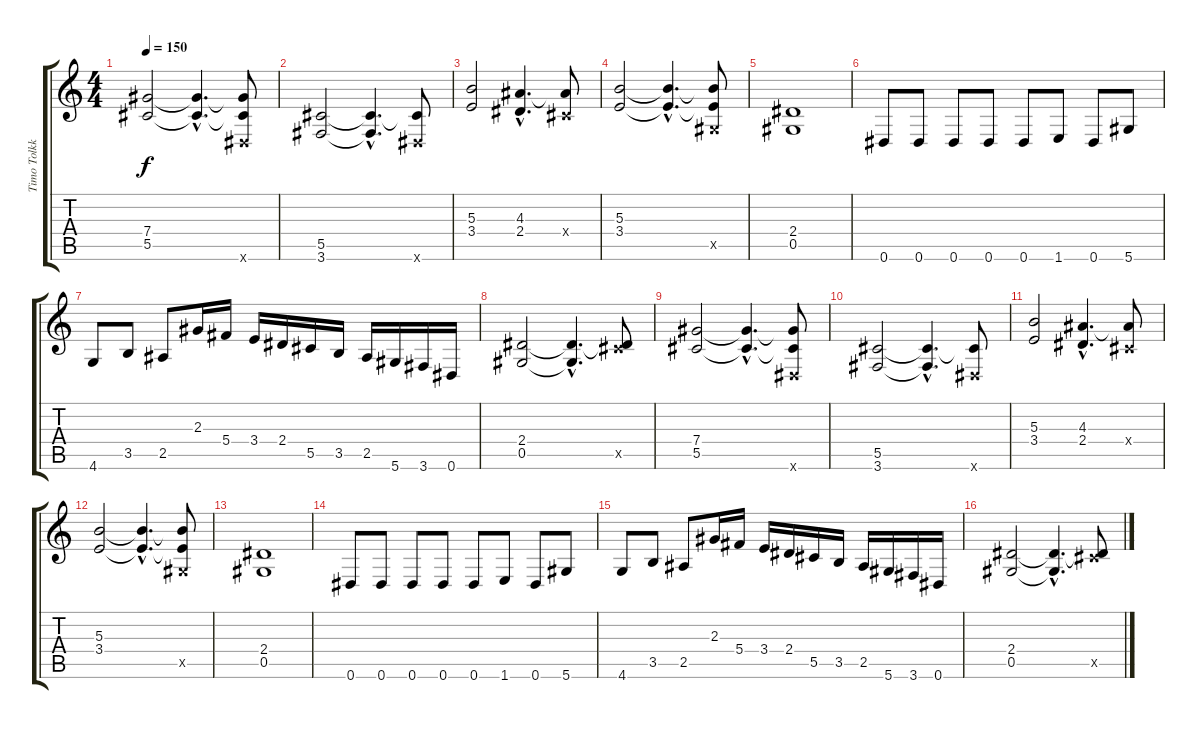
\track ("Timo Tolkki" "Timo Tolkk") {instrument distortionguitar}
\staff {score tabs}
\tuning (Eb4 Bb3 Gb3 Db3 Ab2 Eb2) {hide}
\ts (4 4)
\tempo 150
\clef g2
\ks c
(7.4 5.5).2{dy f} (7.4{hac t} 5.5{hac t}).4{d} (7.4{t} 5.5{t} 0.6{x}).8 |
(5.5 3.6).2 (5.5{hac t} 3.6{hac t}).4{d} (5.5{t} 0.6{x}).8 |
(5.3 3.4).2 (4.3{hac} 2.4{hac}).4{d} (4.3{t} 0.4{x}).8 |
(5.3 3.4).2 (5.3{hac t} 3.4{hac t}).4{d} (5.3{t} 3.4{t} 0.5{x}).8 |
(2.4 0.5).1 |
0.6.8 0.6.8 0.6.8 0.6.8 0.6.8 1.6.8 0.6.8 5.6.8 |
4.6.8 3.5.8 2.5.8 2.3.16 5.4.16 3.4.16 2.4.16 5.5.16 3.5.16 2.5.16 5.6.16 3.6.16 0.6.16 |
(2.4 0.5).2 (2.4{hac t} 0.5{hac t}).4{d} (2.4{t} 5.5{x}).8 |
(7.4 5.5).2 (7.4{hac t} 5.5{hac t}).4{d} (7.4{t} 5.5{t} 0.6{x}).8 |
(5.5 3.6).2 (5.5{hac t} 3.6{hac t}).4{d} (5.5{t} 0.6{x}).8 |
(5.3 3.4).2 (4.3{hac} 2.4{hac}).4{d} (4.3{t} 0.4{x}).8 |
(5.3 3.4).2 (5.3{hac t} 3.4{hac t}).4{d} (5.3{t} 3.4{t} 0.5{x}).8 |
(2.4 0.5).1 |
0.6.8 0.6.8 0.6.8 0.6.8 0.6.8 1.6.8 0.6.8 5.6.8 |
4.6.8 3.5.8 2.5.8 2.3.16 5.4.16 3.4.16 2.4.16 5.5.16 3.5.16 2.5.16 5.6.16 3.6.16 0.6.16 |
(2.4 0.5).2 (2.4{hac t} 0.5{hac t}).4{d} (2.4{t} 5.5{x}).8
